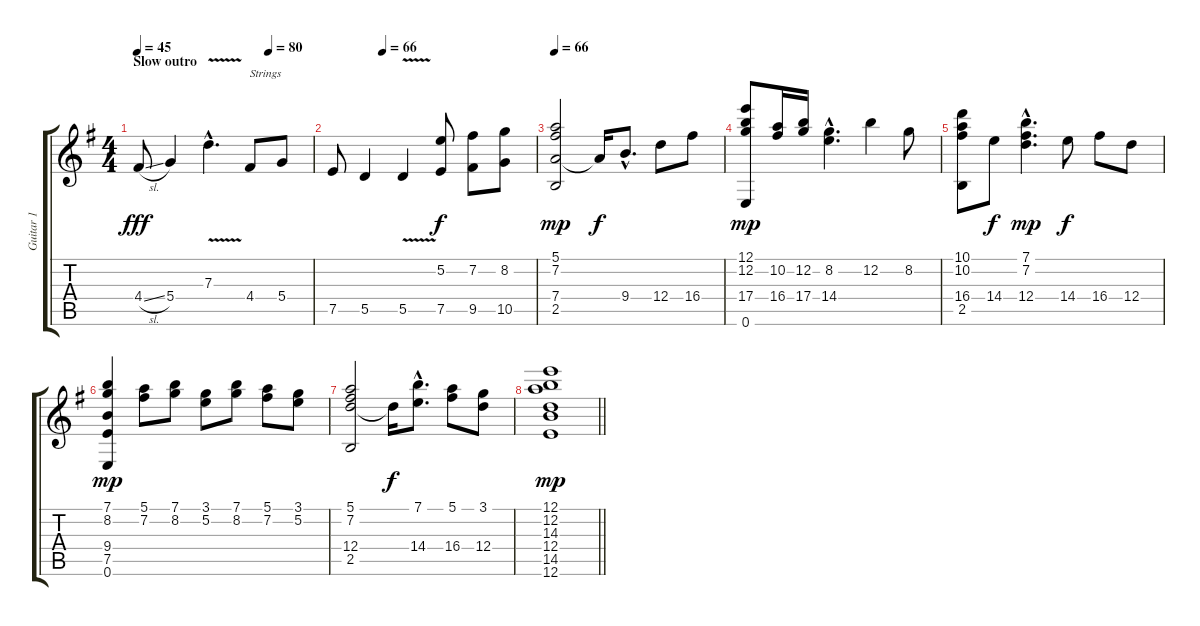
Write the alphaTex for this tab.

\track ("Guitar 1" "Guitar 1") {instrument overdrivenguitar}
\staff {score tabs}
\tuning (E4 B3 G3 D3 A2 E2) {hide}
\ts (4 4)
\section ("" "Slow outro")
\tempo 45
\tempo (80 0.75)
\clef g2
\ks g
4.4{sl}.8{dy fff} 5.4.4 7.3{v hac}.4{d} 4.4.8{txt "Strings" instrument stringensemble1} 5.4.8 |
\tempo (66 0.25)
7.5.8 5.5.4 5.5{v}.4 (5.2 7.5).8{dy f} (7.2 9.5).8 (8.2 10.5).8 |
\tempo 66
(5.1 7.2 7.4 2.5).2{dy mp} 7.4{t}.16{dy f} 9.4{hac}.8{d} 12.4.8 16.4.8 |
(12.1 12.2 17.4 0.6).8{dy mp} (10.2 16.4).16 (12.2 17.4).16 (8.2{hac} 14.4{hac}).4{d} 12.2.4 8.2.8 |
(10.1 10.2 16.4 2.5).8 14.4.8{dy f} (7.1{hac} 7.2{hac} 12.4{hac}).4{d dy mp} 14.4.8{dy f} 16.4.8 12.4.8 |
(7.1 8.2 9.4 7.5 0.6).4{dy mp} (5.1 7.2).8 (7.1 8.2).8 (3.1 5.2).8 (7.1 8.2).8 (5.1 7.2).8 (3.1 5.2).8 |
(5.1 7.2 12.4 2.5).2{volume 0} 12.4{t}.16{dy f} (7.1{hac} 14.4{hac}).8{d} (5.1 16.4).8 (3.1 12.4).8 |
\barLineRight lightlight
(12.1 12.2 14.3 12.4 14.5 12.6).1{dy mp}
